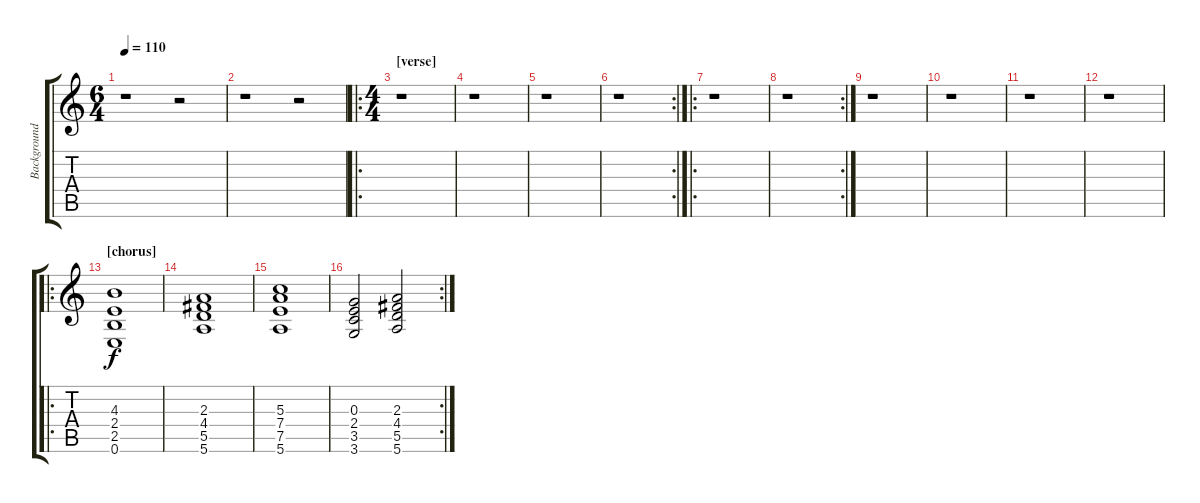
\track ("Background Keyboard" "Background") {instrument pad2warm}
\staff {score tabs}
\tuning (E5 B4 G4 D4 A3 E3) {hide}
\ts (6 4)
\tempo 110
\clef g2
\ks c
r.1{dy f} r.2 |
r.1 r.2 |
\ro
\ts (4 4)
\section ("" "[verse]")
r.1 |
r.1 |
r.1 |
\rc 2
r.1 |
\ro
r.1 |
\rc 2
r.1 |
r.1 |
r.1 |
r.1 |
r.1 |
\ro
\section ("" "[chorus]")
(4.3 2.4 2.5 0.6).1 |
(2.3 4.4 5.5 5.6).1 |
(5.3 7.4 7.5 5.6).1 |
\rc 2
(0.3 2.4 3.5 3.6).2 (2.3 4.4 5.5 5.6).2
